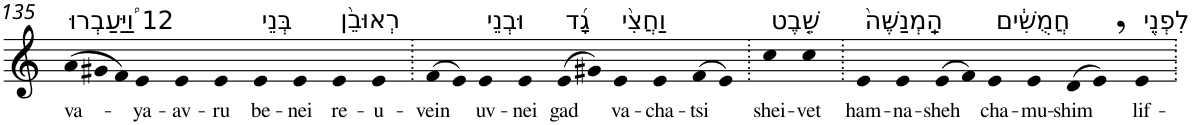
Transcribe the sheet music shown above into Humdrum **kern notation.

**kern	**text
*part1	*part1
*staff1	*staff1
*I"Piano	*
*I'Pno	*
!!LO:PB:g=z
*clefG2	*
*k[]	*
*Xtuplet	*
=135	=135
!LO:TX:a:t=12 וַ֠יַּעַבְרוּ	!
!	!LO:LY:b
(>12a	va-
12g#X	.
12f)	.
!	!LO:LY:b
4e	-ya-
!	!LO:LY:b
4e	-av-
!	!LO:LY:b
4e	-ru
!LO:TX:a:t=בְּנֵי	!
!	!LO:LY:b
4e	be-
!	!LO:LY:b
4e	-nei
!LO:TX:a:t=רְאוּבֵ֨ן	!
!	!LO:LY:b
4e	re-
!	!LO:LY:b
4e	-u-
=136.	=136.
!	!LO:LY:b
(>8f	-vein
8e)	.
!LO:TX:a:t=וּבְנֵי	!
!	!LO:LY:b
4e	uv-
!	!LO:LY:b
4e	-nei
!LO:TX:a:t=גָ֜ד	!
!	!LO:LY:b
(>8e	gad
8g#X)	.
!LO:TX:a:t=וַחֲצִ֨י	!
!	!LO:LY:b
4e	va-
!	!LO:LY:b
4e	-cha-
!	!LO:LY:b
(>8f	-tsi
8e)	.
=137.	=137.
!LO:TX:a:t=שֵׁ֤בֶט	!
!	!LO:LY:b
4cc	shei-
!	!LO:LY:b
4cc	-vet
=138.	=138.
!LO:TX:a:t=הַֽמְנַשֶּׁה֙	!
!	!LO:LY:b
4e	ham-
!	!LO:LY:b
4e	-na-
!	!LO:LY:b
(>8e	-sheh
8f)	.
!LO:TX:a:t=חֲמֻשִׁ֔ים	!
!	!LO:LY:b
4e	cha-
!	!LO:LY:b
4e	-mu-
!	!LO:LY:b
(>8d	-shim
8e,)	.
!LO:TX:a:t=לִפְנֵ֖י	!
!	!LO:LY:b
4e	lif-
=.	=.
*-	*-
